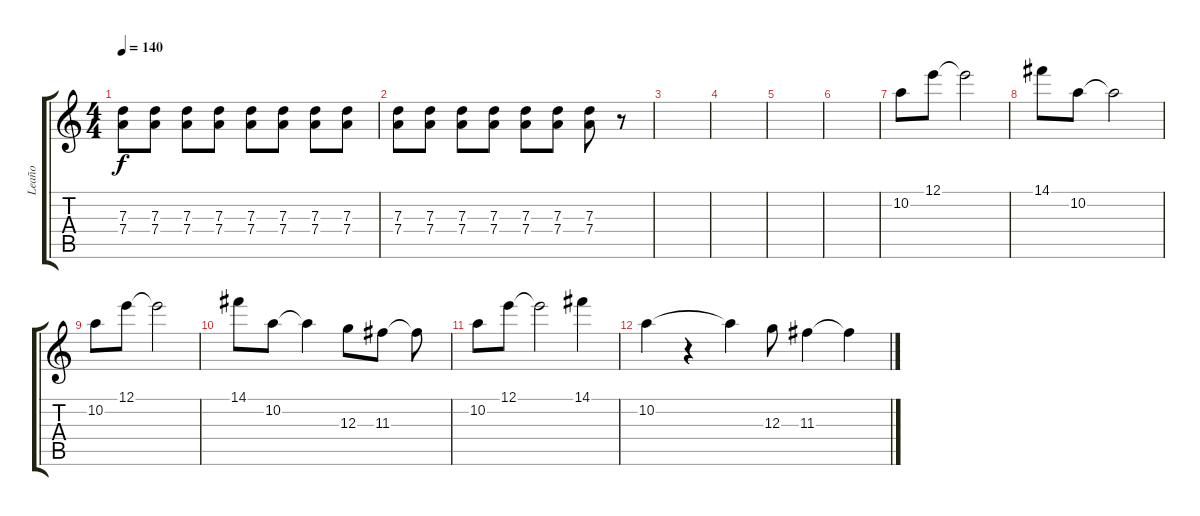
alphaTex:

\track ("Leaño" "Leaño") {instrument acousticguitarsteel}
\staff {score tabs}
\tuning (E4 B3 G3 D3 A2 E2) {hide}
\ts (4 4)
\tempo 140
\clef g2
\ks c
(7.3 7.4).8{dy f} (7.3 7.4).8 (7.3 7.4).8 (7.3 7.4).8 (7.3 7.4).8 (7.3 7.4).8 (7.3 7.4).8 (7.3 7.4).8 |
(7.3 7.4).8 (7.3 7.4).8 (7.3 7.4).8 (7.3 7.4).8 (7.3 7.4).8 (7.3 7.4).8 (7.3 7.4).8 r.8 |
|
|
|
|
10.2.8 12.1.8 12.1{t}.2 |
14.1.8 10.2.8 10.2{t}.2 |
10.2.8 12.1.8 12.1{t}.2 |
14.1.8 10.2.8 10.2{t}.4 12.3.8 11.3.8 11.3{t}.8 |
10.2.8 12.1.8 12.1{t}.2 14.1.4 |
10.2.4 r.4 10.2{t}.4 12.3.8 11.3.4 11.3{t}.4
